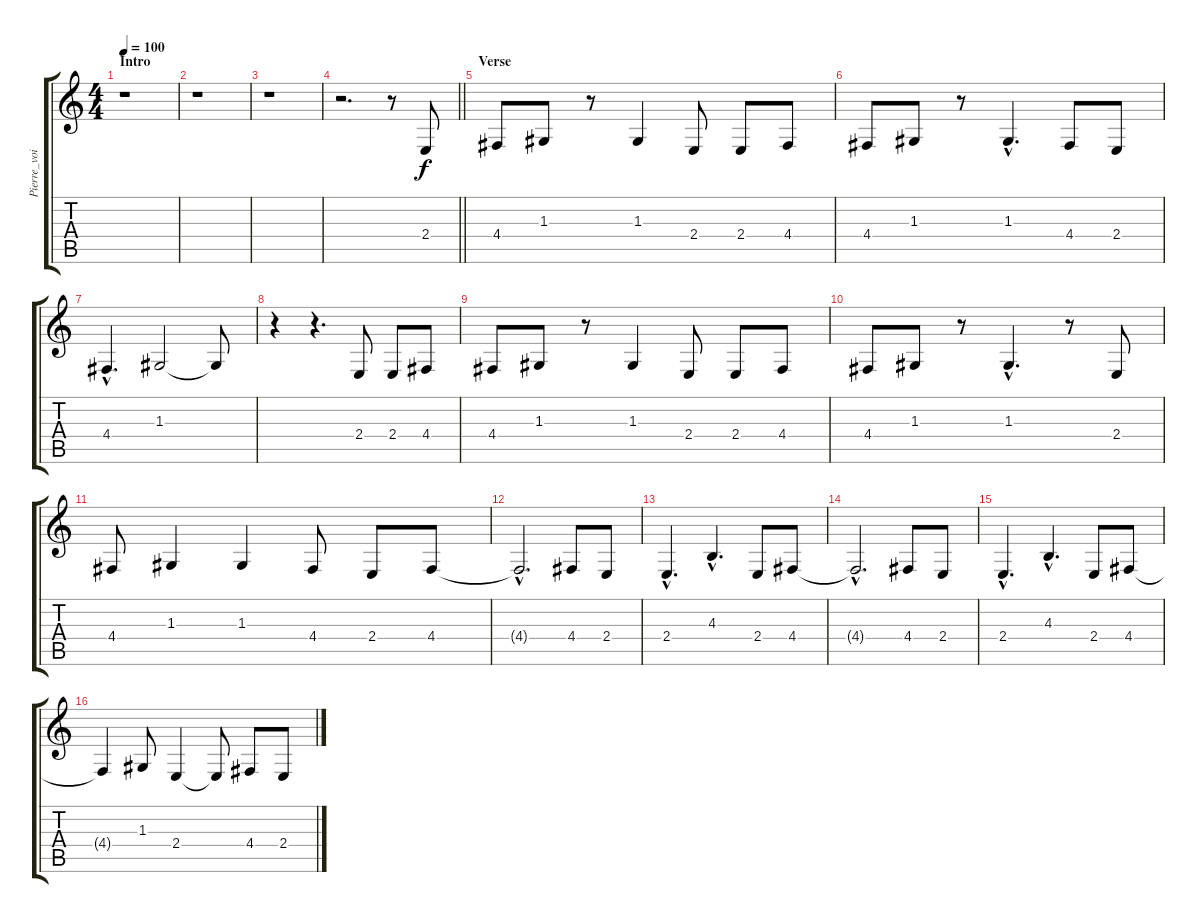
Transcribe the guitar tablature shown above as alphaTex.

\track ("Pierre_voice" "Pierre_voi") {instrument tenorsax}
\staff {score tabs}
\tuning (E4 B3 G3 D3 A2 E2) {hide}
\ts (4 4)
\section ("" "Intro")
\tempo 100
\clef g2
\ks c
r.1{dy f instrument tenorsax} |
r.1 |
r.1 |
\barLineRight lightlight
r.2{d} r.8 2.4.8 |
\section ("" "Verse")
4.4.8 1.3.8 r.8 1.3.4 2.4.8 2.4.8 4.4.8 |
4.4.8 1.3.8 r.8 1.3{hac}.4{d} 4.4.8 2.4.8 |
4.4{hac}.4{d} 1.3.2 1.3{t}.8 |
r.4 r.4{d} 2.4.8 2.4.8 4.4.8 |
4.4.8 1.3.8 r.8 1.3.4 2.4.8 2.4.8 4.4.8 |
4.4.8 1.3.8 r.8 1.3{hac}.4{d} r.8 2.4.8 |
4.4.8 1.3.4 1.3.4 4.4.8 2.4.8 4.4.8 |
4.4{hac t}.2{d} 4.4.8 2.4.8 |
2.4{hac}.4{d} 4.3{hac}.4{d} 2.4.8 4.4.8 |
4.4{hac t}.2{d} 4.4.8 2.4.8 |
2.4{hac}.4{d} 4.3{hac}.4{d} 2.4.8 4.4.8 |
4.4{t}.4 1.3.8 2.4.4 2.4{t}.8 4.4.8 2.4.8
